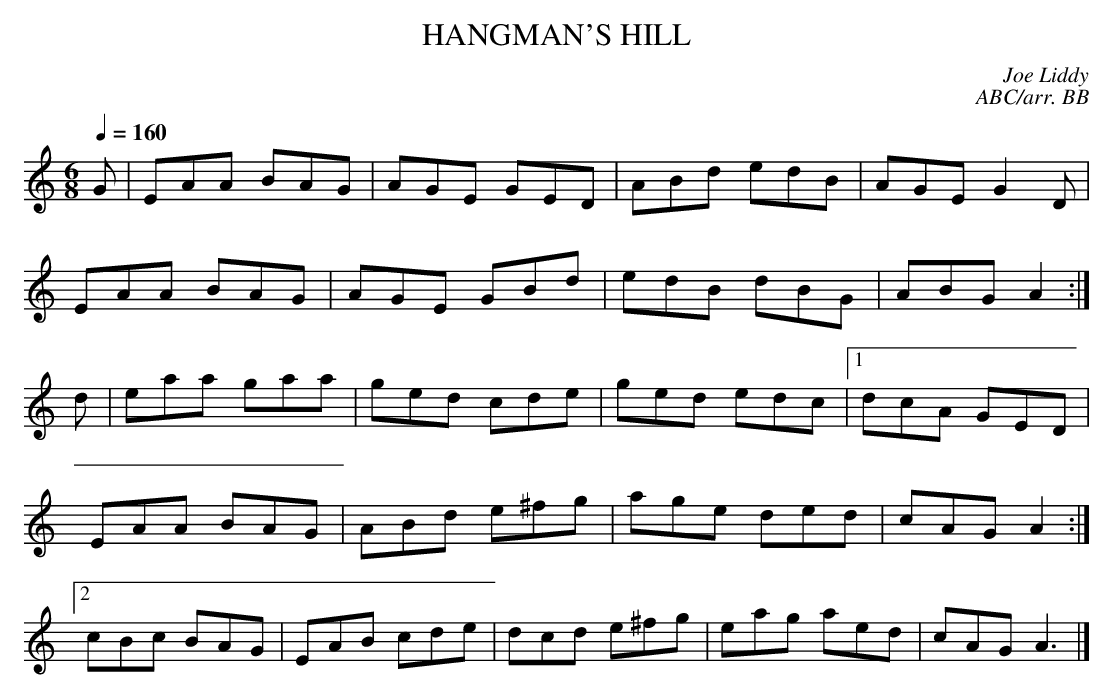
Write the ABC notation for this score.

X:1
T:HANGMAN'S HILL
C:Joe Liddy
C:ABC/arr. BB
Q:1/4=160
M:6/8
K:Am
G|EAA BAG|AGE GED|ABd edB|AGE G2D |
EAA BAG|AGE GBd|edB dBG|ABG A2 :|
d|eaa gaa|ged cde|ged edc |1 dcA GED |
EAA BAG|ABd e^fg|age ded|cAG A2 :|
[2 cBc BAG|EAB cde|dcd e^fg|eag aed|cAG A3 |]
